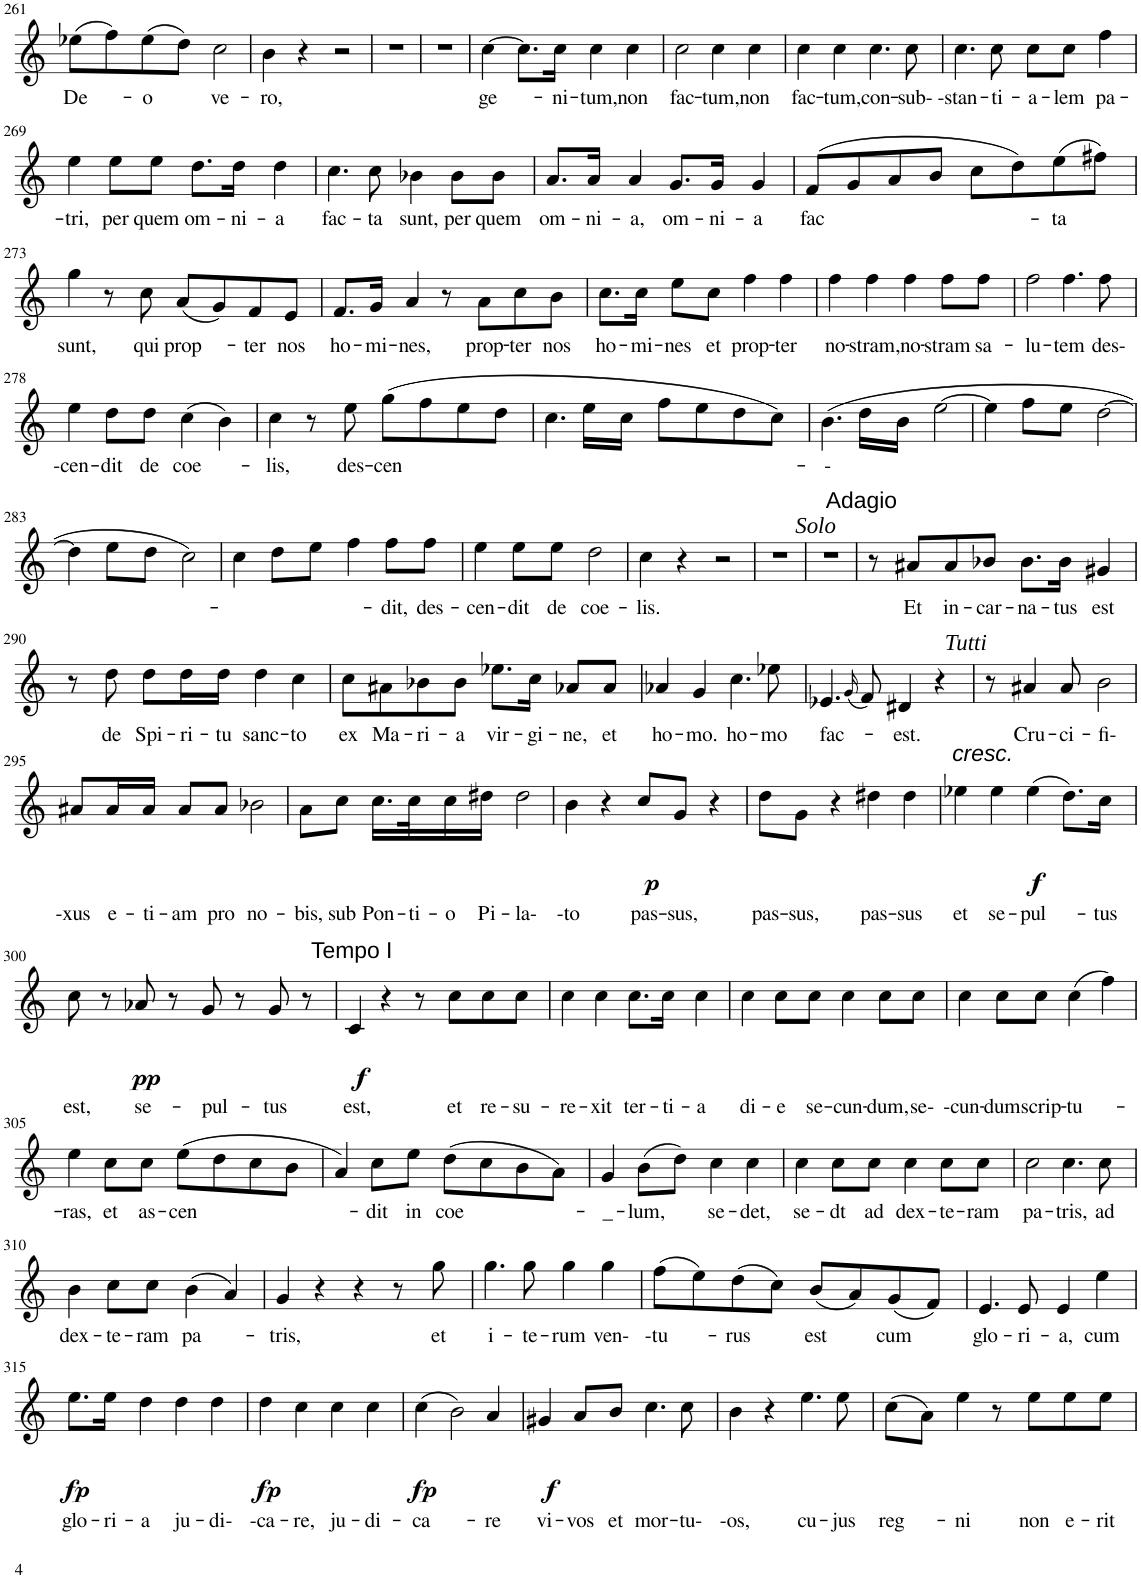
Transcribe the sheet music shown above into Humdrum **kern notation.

**kern	**text	**dynam
*part1	*part1	*part1
*staff1	*staff1	*staff1
*I"Sopran	*	*
!!LO:PB:g=z
*clefG2	*	*
*k[]	*	*
*M4/4	*	*
=261	=261	=261
!	!LO:LY:b	!
(8ee-X\L	De	.
8ff\)	.	.
!	!LO:LY:b	!
(8ee-\	o	.
8dd\J)	.	.
!	!LO:LY:b	!
2cc\	ve-	.
=262	=262	=262
!	!LO:LY:b	!
4b\	ro,	.
4r	.	.
2r	.	.
=263	=263	=263
1r	.	.
=264	=264	=264
1r	.	.
=265	=265	=265
!	!LO:LY:b	!
[4cc\	ge	.
8.cc\L]	.	.
!	!LO:LY:b	!
16cc\Jk	ni-	.
!	!LO:LY:b	!
4cc\	tum,	.
!	!LO:LY:b	!
4cc\	non	.
=266	=266	=266
!	!LO:LY:b	!
2cc\	fac-	.
!	!LO:LY:b	!
4cc\	tum,	.
!	!LO:LY:b	!
4cc\	non	.
=267	=267	=267
!	!LO:LY:b	!
4cc\	fac-	.
!	!LO:LY:b	!
4cc\	tum,	.
!	!LO:LY:b	!
4.cc\	con-	.
!	!LO:LY:b	!
8cc\	sub-	.
=268	=268	=268
!	!LO:LY:b	!
4.cc\	-stan-	.
!	!LO:LY:b	!
8cc\	ti-	.
!	!LO:LY:b	!
8cc\L	a-	.
!	!LO:LY:b	!
8cc\J	lem	.
!	!LO:LY:b	!
4ff\	pa-	.
!!LO:LB:g=z
=269	=269	=269
!	!LO:LY:b	!
4ee\	tri,	.
!	!LO:LY:b	!
8ee\L	per	.
!	!LO:LY:b	!
8ee\J	quem	.
!	!LO:LY:b	!
8.dd\L	om-	.
!	!LO:LY:b	!
16dd\Jk	ni-	.
!	!LO:LY:b	!
4dd\	a	.
=270	=270	=270
!	!LO:LY:b	!
4.cc\	fac-	.
!	!LO:LY:b	!
8cc\	ta	.
!	!LO:LY:b	!
4b-X\	sunt,	.
!	!LO:LY:b	!
8b-\L	per	.
!	!LO:LY:b	!
8b-\J	quem	.
=271	=271	=271
!	!LO:LY:b	!
8.a/L	om-	.
!	!LO:LY:b	!
16a/Jk	ni-	.
!	!LO:LY:b	!
4a/	a,	.
!	!LO:LY:b	!
8.g/L	om-	.
!	!LO:LY:b	!
16g/Jk	ni-	.
!	!LO:LY:b	!
4g/	a	.
=272	=272	=272
!	!LO:LY:b	!
(8f/L	fac	.
8g/	.	.
8a/	.	.
8b/J	.	.
8cc\L	.	.
8dd\)	.	.
!	!LO:LY:b	!
(8ee\	ta	.
8ff#X\J)	.	.
!!LO:LB:g=z
=273	=273	=273
!	!LO:LY:b	!
4gg\	sunt,	.
8r	.	.
!	!LO:LY:b	!
8cc\	qui	.
!	!LO:LY:b	!
(8a/L	prop	.
8g/)	.	.
!	!LO:LY:b	!
8f/	ter	.
!	!LO:LY:b	!
8e/J	nos	.
=274	=274	=274
!	!LO:LY:b	!
8.f/L	ho-	.
!	!LO:LY:b	!
16g/Jk	mi-	.
!	!LO:LY:b	!
4a/	nes,	.
8r	.	.
!	!LO:LY:b	!
8a\L	prop-	.
!	!LO:LY:b	!
8cc\	ter	.
!	!LO:LY:b	!
8b\J	nos	.
=275	=275	=275
!	!LO:LY:b	!
8.cc\L	ho-	.
!	!LO:LY:b	!
16cc\Jk	mi-	.
!	!LO:LY:b	!
8ee\L	nes	.
!	!LO:LY:b	!
8cc\J	et	.
!	!LO:LY:b	!
4ff\	prop-	.
!	!LO:LY:b	!
4ff\	ter	.
=276	=276	=276
!	!LO:LY:b	!
4ff\	no-	.
!	!LO:LY:b	!
4ff\	stram,	.
!	!LO:LY:b	!
4ff\	no-	.
!	!LO:LY:b	!
8ff\L	stram	.
!	!LO:LY:b	!
8ff\J	sa-	.
=277	=277	=277
!	!LO:LY:b	!
2ff\	lu-	.
!	!LO:LY:b	!
4.ff\	tem	.
!	!LO:LY:b	!
8ff\	des-	.
!!LO:LB:g=z
=278	=278	=278
!	!LO:LY:b	!
4ee\	-cen-	.
!	!LO:LY:b	!
8dd\L	dit	.
!	!LO:LY:b	!
8dd\J	de	.
!	!LO:LY:b	!
(4cc\	coe	.
4b\)	.	.
=279	=279	=279
!	!LO:LY:b	!
4cc\	lis,	.
8r	.	.
!	!LO:LY:b	!
8ee\	des-	.
!	!LO:LY:b	!
(8gg\L	cen	.
8ff\	.	.
8ee\	.	.
8dd\J	.	.
=280	=280	=280
4.cc\	.	.
16ee\LL	.	.
16cc\JJ	.	.
8ff\L	.	.
8ee\	.	.
8dd\	.	.
8cc\J)	.	.
=281	=281	=281
!	!LO:LY:b	!
(4.b\	-	.
16dd\LL	.	.
16b\JJ	.	.
[2ee\	.	.
=282	=282	=282
4ee\]	.	.
8ff\L	.	.
8ee\J	.	.
[2dd\	.	.
!!LO:LB:g=z
=283	=283	=283
4dd\]	.	.
8ee\L	.	.
8dd\J	.	.
2cc\)	.	.
=284	=284	=284
4cc\	.	.
8dd\L	.	.
8ee\J	.	.
4ff\	.	.
!	!LO:LY:b	!
8ff\L	dit,	.
!	!LO:LY:b	!
8ff\J	des-	.
=285	=285	=285
!	!LO:LY:b	!
4ee\	cen-	.
!	!LO:LY:b	!
8ee\L	dit	.
!	!LO:LY:b	!
8ee\J	de	.
!	!LO:LY:b	!
2dd\	coe-	.
=286	=286	=286
!	!LO:LY:b	!
4cc\	lis.	.
4r	.	.
2r	.	.
=287	=287	=287
1r	.	.
=288	=288	=288
1r	.	.
=289	=289	=289
8r	.	.
!LO:TX:a:i:t=Solo	!	!
!	!LO:LY:b	!
8a#X/L	Et	.
!	!LO:LY:b	!
8a#/	in-	.
!LO:TX:a:t=Adagio	!	!
!	!LO:LY:b	!
8b-X/J	car-	.
!	!LO:LY:b	!
8.b-\L	na-	.
!	!LO:LY:b	!
16b-\Jk	tus	.
!	!LO:LY:b	!
4g#X/	est	.
!!LO:LB:g=z
=290	=290	=290
8r	.	.
!	!LO:LY:b	!
8dd\	de	.
!	!LO:LY:b	!
8dd\L	Spi-	.
!	!LO:LY:b	!
16dd\L	ri-	.
!	!LO:LY:b	!
16dd\JJ	tu	.
!	!LO:LY:b	!
4dd\	sanc-	.
!	!LO:LY:b	!
4cc\	to	.
=291	=291	=291
!	!LO:LY:b	!
8cc\L	ex	.
!	!LO:LY:b	!
8a#X\	Ma-	.
!	!LO:LY:b	!
8b-X\	ri-	.
!	!LO:LY:b	!
8b-\J	a	.
!	!LO:LY:b	!
8.ee-X\L	vir-	.
!	!LO:LY:b	!
16cc\Jk	gi-	.
!	!LO:LY:b	!
8a-X/L	ne,	.
!	!LO:LY:b	!
8a-/J	et	.
=292	=292	=292
!	!LO:LY:b	!
4a-X/	ho-	.
!	!LO:LY:b	!
4g/	mo.	.
!	!LO:LY:b	!
4.cc\	ho-	.
!	!LO:LY:b	!
8ee-X\	mo	.
=293	=293	=293
!	!LO:LY:b	!
4.e-X/	fac-	.
(16qg/	.	.
8f/)	.	.
!	!LO:LY:b	!
4d#X/	est.	.
4r	.	.
=294	=294	=294
8r	.	.
!LO:TX:a:i:t=Tutti	!	!
!	!LO:LY:b	!
4a#X/	Cru-	.
!	!LO:LY:b	!
8a#/	ci-	.
!	!LO:LY:b	!
2b\	fi-	.
!!LO:LB:g=z
=295	=295	=295
!	!LO:LY:b	!
8a#X/L	-xus	.
!	!LO:LY:b	!
16a#/L	e-	.
!	!LO:LY:b	!
16a#/JJ	ti-	.
!	!LO:LY:b	!
8a#/L	am	.
!	!LO:LY:b	!
8a#/J	pro	.
!	!LO:LY:b	!
2b-X\	no-	.
=296	=296	=296
!	!LO:LY:b	!
8a\L	bis,	.
!	!LO:LY:b	!
8cc\J	sub	.
!	!LO:LY:b	!
16.cc\LL	Pon-	.
!	!LO:LY:b	!
32cc\K	ti-	.
!	!LO:LY:b	!
16cc\	o	.
!	!LO:LY:b	!
16dd#X\JJ	Pi-	.
!	!LO:LY:b	!
2dd#\	la-	.
=297	=297	=297
!	!LO:LY:b	!
4b\	-to	.
4r	.	.
!	!LO:LY:b	!LO:DY:b
8cc/L	pas-	p
!	!LO:LY:b	!
8g/J	sus,	.
4r	.	.
=298	=298	=298
!	!LO:LY:b	!
8dd\L	pas-	.
!	!LO:LY:b	!
8g\J	sus,	.
4r	.	.
!	!LO:LY:b	!
4dd#X\	pas-	.
!	!LO:LY:b	!
4dd#\	sus	.
=299	=299	=299
!LO:TX:a:i:t=cresc.	!	!
!	!LO:LY:b	!
4ee-X\	et	.
!	!LO:LY:b	!
4ee-\	se-	.
!	!LO:LY:b	!LO:DY:b
(4ee-\	pul	f
8.dd\L)	.	.
!	!LO:LY:b	!
16cc\Jk	tus	.
!!LO:LB:g=z
=300	=300	=300
!	!LO:LY:b	!
8cc\	est,	.
8r	.	.
!	!LO:LY:b	!LO:DY:b
8a-X/	se-	pp
8r	.	.
!	!LO:LY:b	!
8g/	pul-	.
8r	.	.
!	!LO:LY:b	!
8g/	tus	.
8r	.	.
=301	=301	=301
!LO:TX:a:t=Tempo I	!	!
!	!LO:LY:b	!LO:DY:b
4c/	est,	f
4r	.	.
8r	.	.
!	!LO:LY:b	!
8cc\L	et	.
!	!LO:LY:b	!
8cc\	re-	.
!	!LO:LY:b	!
8cc\J	su-	.
=302	=302	=302
!	!LO:LY:b	!
4cc\	re-	.
!	!LO:LY:b	!
4cc\	xit	.
!	!LO:LY:b	!
8.cc\L	ter-	.
!	!LO:LY:b	!
16cc\Jk	ti-	.
!	!LO:LY:b	!
4cc\	a	.
=303	=303	=303
!	!LO:LY:b	!
4cc\	di-	.
!	!LO:LY:b	!
8cc\L	e	.
!	!LO:LY:b	!
8cc\J	se-	.
!	!LO:LY:b	!
4cc\	cun-	.
!	!LO:LY:b	!
8cc\L	dum,	.
!	!LO:LY:b	!
8cc\J	se-	.
=304	=304	=304
!	!LO:LY:b	!
4cc\	-cun-	.
!	!LO:LY:b	!
8cc\L	dum	.
!	!LO:LY:b	!
8cc\J	scrip-	.
!	!LO:LY:b	!
(4cc\	tu	.
4ff\)	.	.
!!LO:LB:g=z
=305	=305	=305
!	!LO:LY:b	!
4ee\	ras,	.
!	!LO:LY:b	!
8cc\L	et	.
!	!LO:LY:b	!
8cc\J	as-	.
!	!LO:LY:b	!
(8ee\L	cen	.
8dd\	.	.
8cc\	.	.
8b\J	.	.
=306	=306	=306
4a/)	.	.
!	!LO:LY:b	!
8cc\L	dit	.
!	!LO:LY:b	!
8ee\J	in	.
!	!LO:LY:b	!
(8dd\L	coe	.
8cc\	.	.
8b\	.	.
8a\J)	.	.
=307	=307	=307
!	!LO:LY:b	!
4g/	_-	.
!	!LO:LY:b	!
(8b\L	lum,	.
8dd\J)	.	.
!	!LO:LY:b	!
4cc\	se-	.
!	!LO:LY:b	!
4cc\	det,	.
=308	=308	=308
!	!LO:LY:b	!
4cc\	se-	.
!	!LO:LY:b	!
8cc\L	dt	.
!	!LO:LY:b	!
8cc\J	ad	.
!	!LO:LY:b	!
4cc\	dex-	.
!	!LO:LY:b	!
8cc\L	te-	.
!	!LO:LY:b	!
8cc\J	ram	.
=309	=309	=309
!	!LO:LY:b	!
2cc\	pa-	.
!	!LO:LY:b	!
4.cc\	tris,	.
!	!LO:LY:b	!
8cc\	ad	.
!!LO:LB:g=z
=310	=310	=310
!	!LO:LY:b	!
4b\	dex-	.
!	!LO:LY:b	!
8cc\L	te-	.
!	!LO:LY:b	!
8cc\J	ram	.
!	!LO:LY:b	!
(4b\	pa	.
4a/)	.	.
=311	=311	=311
!	!LO:LY:b	!
4g/	tris,	.
4r	.	.
4r	.	.
8r	.	.
!	!LO:LY:b	!
8gg\	et	.
=312	=312	=312
!	!LO:LY:b	!
4.gg\	i-	.
!	!LO:LY:b	!
8gg\	te-	.
!	!LO:LY:b	!
4gg\	rum	.
!	!LO:LY:b	!
4gg\	ven-	.
=313	=313	=313
!	!LO:LY:b	!
(8ff\L	-tu	.
8ee\)	.	.
!	!LO:LY:b	!
(8dd\	rus	.
8cc\J)	.	.
!	!LO:LY:b	!
(8b/L	est	.
8a/)	.	.
!	!LO:LY:b	!
(8g/	cum	.
8f/J)	.	.
=314	=314	=314
!	!LO:LY:b	!
4.e/	glo-	.
!	!LO:LY:b	!
8e/	ri-	.
!	!LO:LY:b	!
4e/	a,	.
!	!LO:LY:b	!
4ee\	cum	.
!!LO:LB:g=z
=315	=315	=315
!	!LO:LY:b	!LO:DY:b
8.ee\L	glo-	fp
!	!LO:LY:b	!
16ee\Jk	ri-	.
!	!LO:LY:b	!
4dd\	a	.
!	!LO:LY:b	!
4dd\	ju-	.
!	!LO:LY:b	!
4dd\	di-	.
=316	=316	=316
!	!LO:LY:b	!LO:DY:b
4dd\	-ca-	fp
!	!LO:LY:b	!
4cc\	re,	.
!	!LO:LY:b	!
4cc\	ju-	.
!	!LO:LY:b	!
4cc\	di-	.
=317	=317	=317
!	!LO:LY:b	!LO:DY:b
(4cc\	ca	fp
2b\)	.	.
!	!LO:LY:b	!
4a/	re	.
=318	=318	=318
!	!LO:LY:b	!LO:DY:b
4g#X/	vi-	f
!	!LO:LY:b	!
8a/L	vos	.
!	!LO:LY:b	!
8b/J	et	.
!	!LO:LY:b	!
4.cc\	mor-	.
!	!LO:LY:b	!
8cc\	tu-	.
=319	=319	=319
!	!LO:LY:b	!
4b\	-os,	.
4r	.	.
!	!LO:LY:b	!
4.ee\	cu-	.
!	!LO:LY:b	!
8ee\	jus	.
=320	=320	=320
!	!LO:LY:b	!
(8cc\L	reg	.
8a\J)	.	.
!	!LO:LY:b	!
4ee\	ni	.
8r	.	.
!	!LO:LY:b	!
8ee\L	non	.
!	!LO:LY:b	!
8ee\	e-	.
!	!LO:LY:b	!
8ee\J	rit	.
=	=	=
*-	*-	*-
